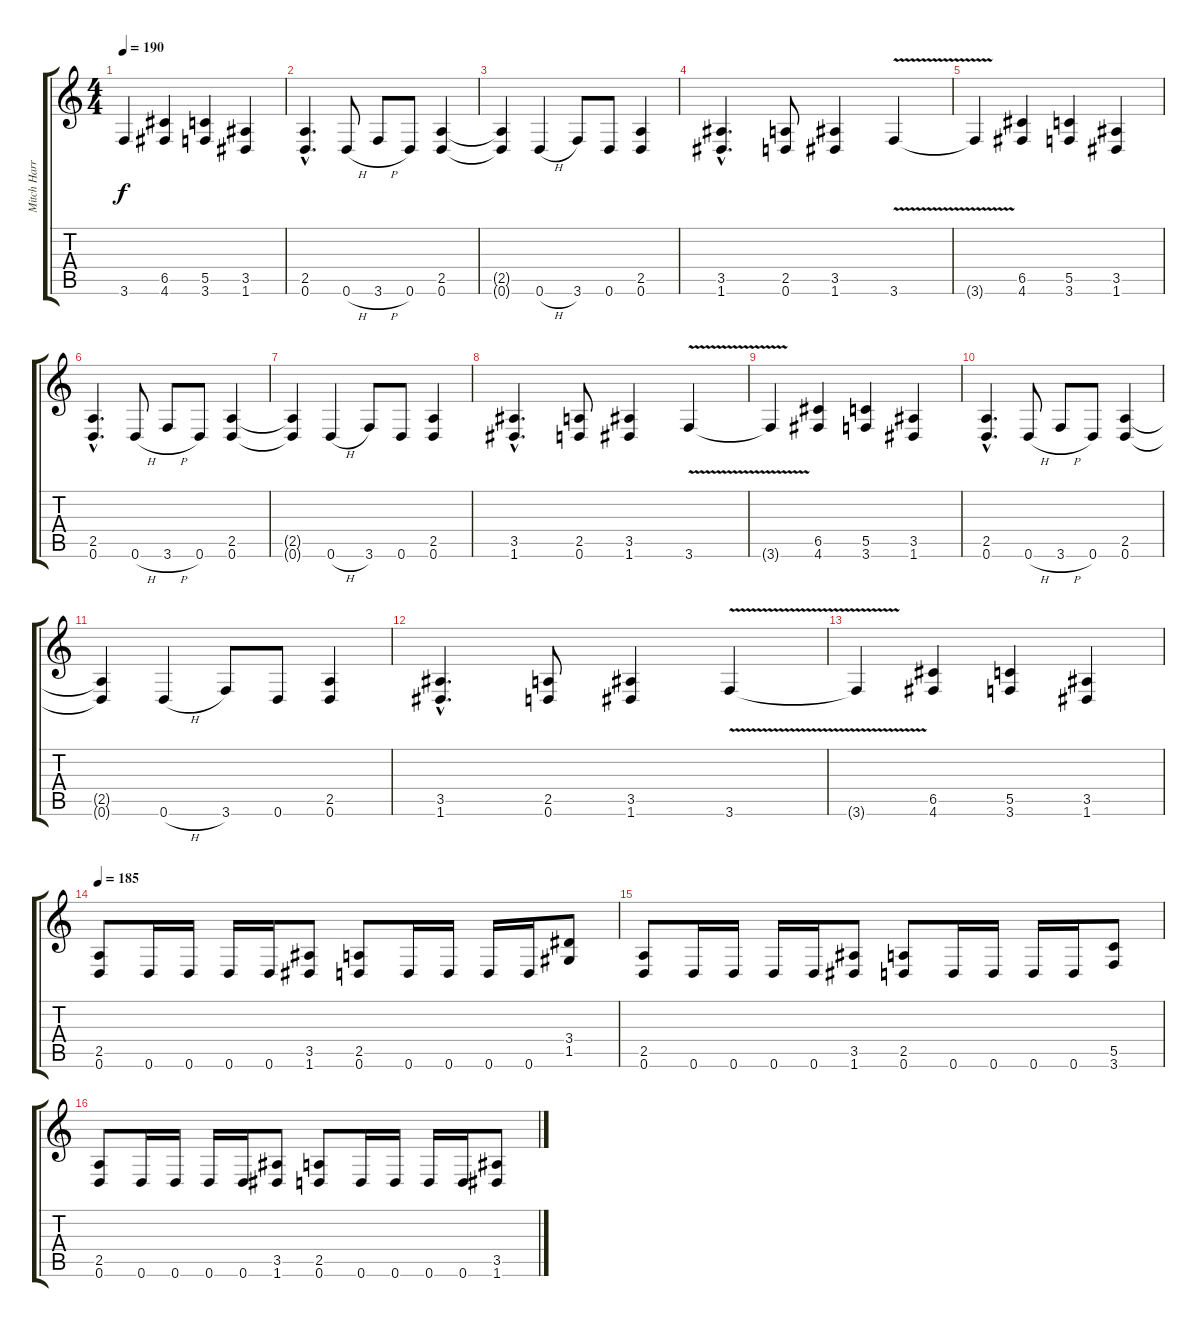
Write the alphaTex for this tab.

\track ("Mitch Harris (Guitar 1) " "Mitch Harr") {instrument distortionguitar}
\staff {score tabs}
\tuning (D4 A3 F3 C3 G2 D2) {hide}
\ts (4 4)
\tempo 190
\clef g2
\ks c
3.6{t}.4{dy f} (6.5 4.6).4 (5.5 3.6).4 (3.5 1.6).4 |
(2.5{hac} 0.6{hac}).4{d} 0.6{h}.8 3.6{h}.8 0.6.8 (2.5 0.6).4 |
(2.5{t} 0.6{t}).4 0.6{h}.4 3.6.8 0.6.8 (2.5 0.6).4 |
(3.5{hac} 1.6{hac}).4{d} (2.5 0.6).8 (3.5 1.6).4 3.6{v}.4 |
3.6{t}.4 (6.5 4.6).4 (5.5 3.6).4 (3.5 1.6).4 |
(2.5{hac} 0.6{hac}).4{d} 0.6{h}.8 3.6{h}.8 0.6.8 (2.5 0.6).4 |
(2.5{t} 0.6{t}).4 0.6{h}.4 3.6.8 0.6.8 (2.5 0.6).4 |
(3.5{hac} 1.6{hac}).4{d} (2.5 0.6).8 (3.5 1.6).4 3.6{v}.4 |
3.6{t}.4 (6.5 4.6).4 (5.5 3.6).4 (3.5 1.6).4 |
(2.5{hac} 0.6{hac}).4{d} 0.6{h}.8 3.6{h}.8 0.6.8 (2.5 0.6).4 |
(2.5{t} 0.6{t}).4 0.6{h}.4 3.6.8 0.6.8 (2.5 0.6).4 |
(3.5{hac} 1.6{hac}).4{d} (2.5 0.6).8 (3.5 1.6).4 3.6{v}.4 |
3.6{t}.4 (6.5 4.6).4 (5.5 3.6).4 (3.5 1.6).4 |
\tempo 185
(2.5 0.6).8 0.6.16 0.6.16 0.6.16 0.6.16 (3.5 1.6).8 (2.5 0.6).8 0.6.16 0.6.16 0.6.16 0.6.16 (3.4 1.5).8 |
(2.5 0.6).8 0.6.16 0.6.16 0.6.16 0.6.16 (3.5 1.6).8 (2.5 0.6).8 0.6.16 0.6.16 0.6.16 0.6.16 (5.5 3.6).8 |
(2.5 0.6).8 0.6.16 0.6.16 0.6.16 0.6.16 (3.5 1.6).8 (2.5 0.6).8 0.6.16 0.6.16 0.6.16 0.6.16 (3.5 1.6).8
